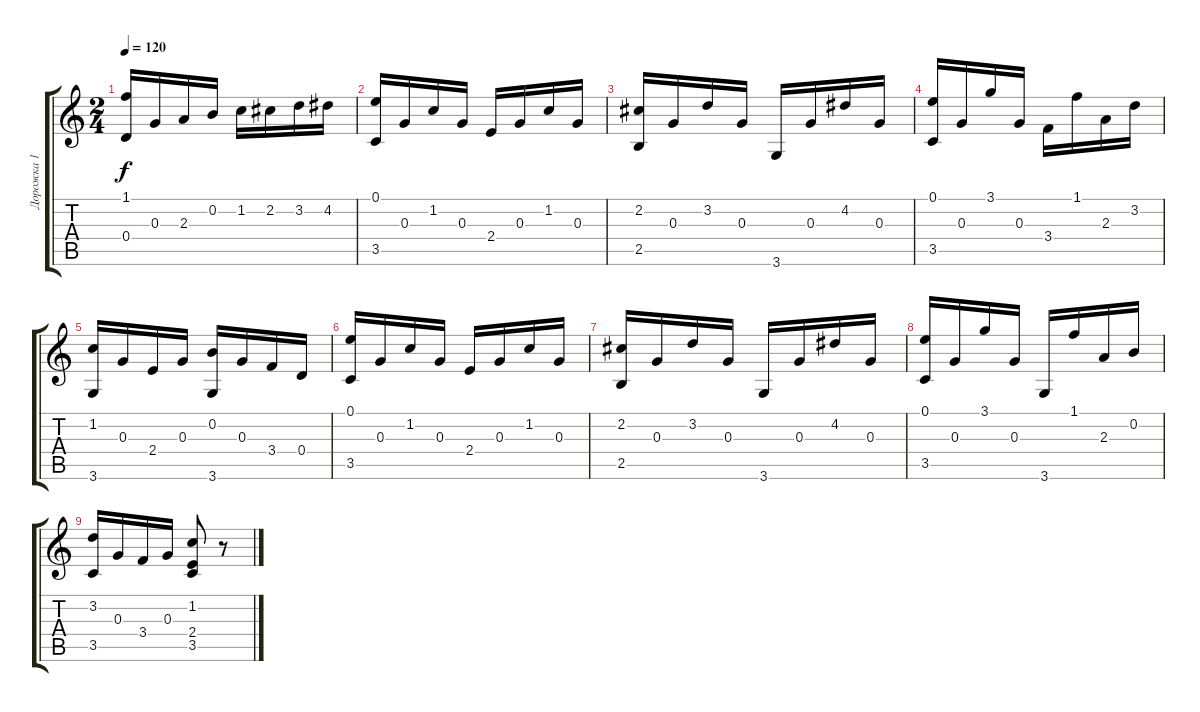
\track ("Дорожка 1" "Дорожка 1") {instrument acousticguitarnylon}
\staff {score tabs}
\tuning (E4 B3 G3 D3 A2 E2) {hide}
\ts (2 4)
\tempo 120
\clef g2
\ks c
(1.1 0.4).16{dy f} 0.3.16 2.3.16 0.2.16 1.2.16 2.2.16 3.2.16 4.2.16 |
(0.1 3.5).16 0.3.16 1.2.16 0.3.16 2.4.16 0.3.16 1.2.16 0.3.16 |
(2.2 2.5).16 0.3.16 3.2.16 0.3.16 3.6.16 0.3.16 4.2.16 0.3.16 |
(0.1 3.5).16 0.3.16 3.1.16 0.3.16 3.4.16 1.1.16 2.3.16 3.2.16 |
(1.2 3.6).16 0.3.16 2.4.16 0.3.16 (0.2 3.6).16 0.3.16 3.4.16 0.4.16 |
(0.1 3.5).16 0.3.16 1.2.16 0.3.16 2.4.16 0.3.16 1.2.16 0.3.16 |
(2.2 2.5).16 0.3.16 3.2.16 0.3.16 3.6.16 0.3.16 4.2.16 0.3.16 |
(0.1 3.5).16 0.3.16 3.1.16 0.3.16 3.6.16 1.1.16 2.3.16 0.2.16 |
(3.2 3.5).16 0.3.16 3.4.16 0.3.16 (1.2 2.4 3.5).8 r.8
